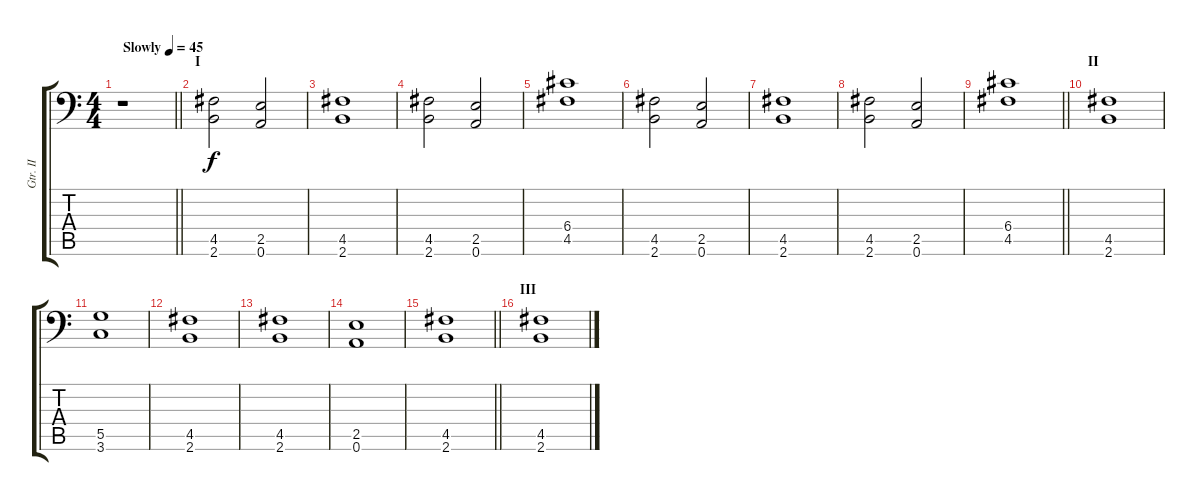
\track ("Gtr. II" "Gtr. II") {instrument distortionguitar}
\staff {score tabs}
\tuning (A3 E3 C3 G2 D2 A1) {hide}
\ts (4 4)
\tempo (45 "Slowly")
\clef f4
\barLineRight lightlight
\ks c
r.1{dy f instrument distortionguitar} |
\section ("" "I")
(4.5 2.6).2 (2.5 0.6).2 |
(4.5 2.6).1 |
(4.5 2.6).2 (2.5 0.6).2 |
(6.4 4.5).1 |
(4.5 2.6).2 (2.5 0.6).2 |
(4.5 2.6).1 |
(4.5 2.6).2 (2.5 0.6).2 |
\barLineRight lightlight
(6.4 4.5).1 |
\section ("" "II")
(4.5 2.6).1 |
(5.5 3.6).1 |
(4.5 2.6).1 |
(4.5 2.6).1 |
(2.5 0.6).1 |
\barLineRight lightlight
(4.5 2.6).1 |
\section ("" "III")
(4.5 2.6).1
